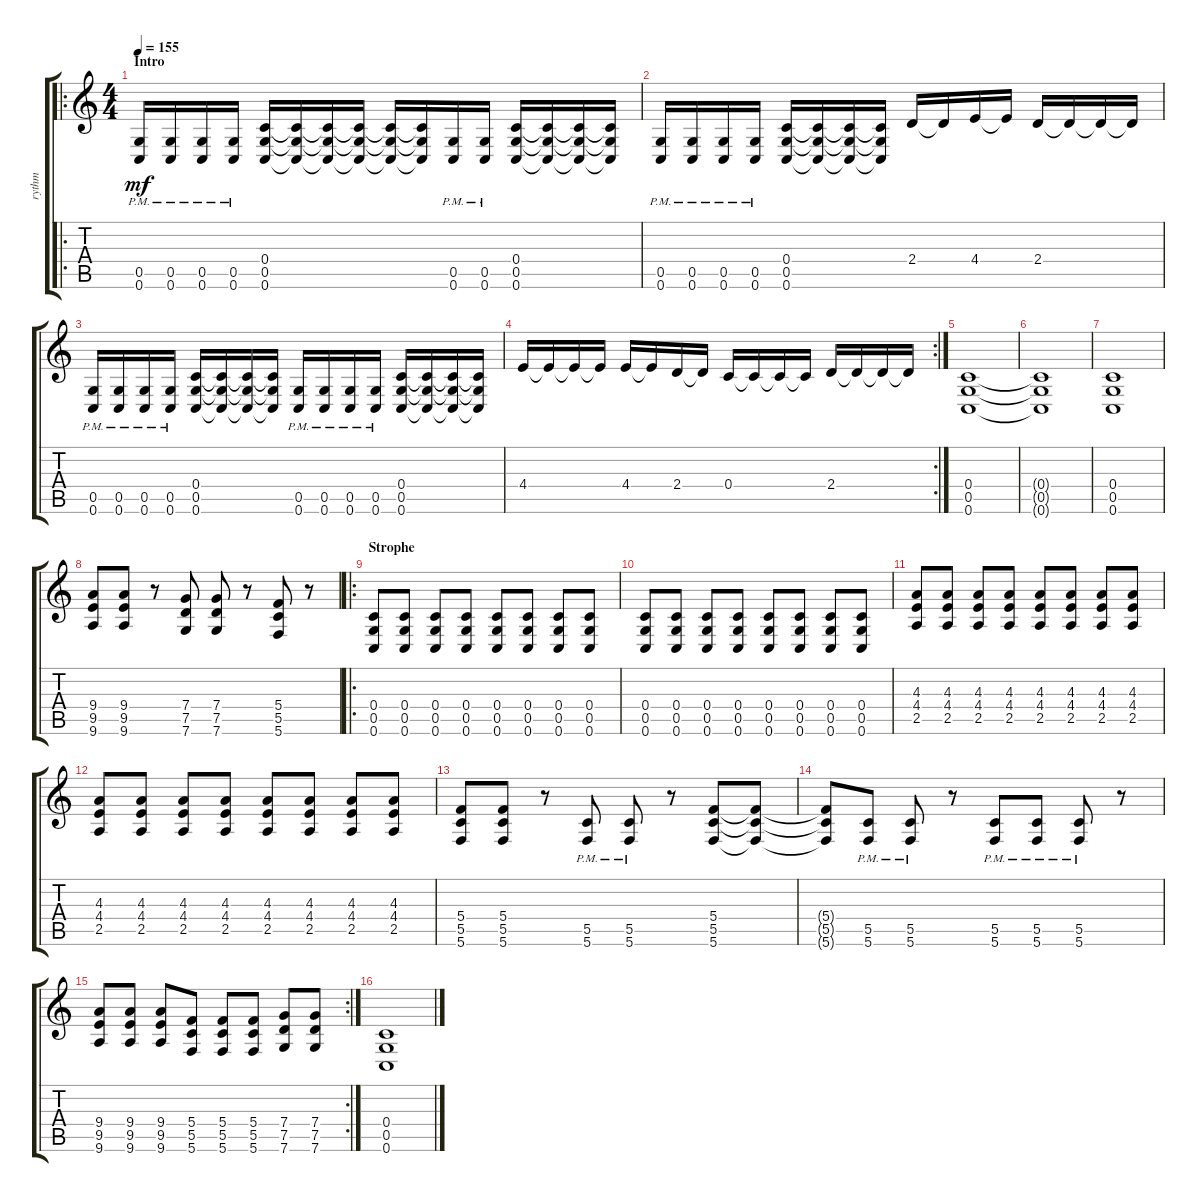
\track ("rythm" "rythm") {instrument distortionguitar}
\staff {score tabs}
\tuning (D4 A3 F3 C3 G2 C2) {hide}
\ro
\ts (4 4)
\section ("" "Intro")
\tempo 155
\clef g2
\ks c
(0.5{pm} 0.6{pm}).16{dy mf instrument distortionguitar} (0.5{pm} 0.6{pm}).16 (0.5{pm} 0.6{pm}).16 (0.5{pm} 0.6{pm}).16 (0.4 0.5 0.6).16 (0.4{t} 0.5{t} 0.6{t}).16 (0.4{t} 0.5{t} 0.6{t}).16 (0.4{t} 0.5{t} 0.6{t}).16 (0.4{t} 0.5{t} 0.6{t}).16 (0.4{t} 0.5{t} 0.6{t}).16 (0.5{pm} 0.6{pm}).16 (0.5{pm} 0.6{pm}).16 (0.4 0.5 0.6).16 (0.4{t} 0.5{t} 0.6{t}).16 (0.4{t} 0.5{t} 0.6{t}).16 (0.4{t} 0.5{t} 0.6{t}).16 |
(0.5{pm} 0.6{pm}).16 (0.5{pm} 0.6{pm}).16 (0.5{pm} 0.6{pm}).16 (0.5{pm} 0.6{pm}).16 (0.4 0.5 0.6).16 (0.4{t} 0.5{t} 0.6{t}).16 (0.4{t} 0.5{t} 0.6{t}).16 (0.4{t} 0.5{t} 0.6{t}).16 2.4.16 2.4{t}.16 4.4.16 4.4{t}.16 2.4.16 2.4{t}.16 2.4{t}.16 2.4{t}.16 |
(0.5{pm} 0.6{pm}).16 (0.5{pm} 0.6{pm}).16 (0.5{pm} 0.6{pm}).16 (0.5{pm} 0.6{pm}).16 (0.4 0.5 0.6).16 (0.4{t} 0.5{t} 0.6{t}).16 (0.4{t} 0.5{t} 0.6{t}).16 (0.4{t} 0.5{t} 0.6{t}).16 (0.5{pm} 0.6{pm}).16 (0.5{pm} 0.6{pm}).16 (0.5{pm} 0.6{pm}).16 (0.5{pm} 0.6{pm}).16 (0.4 0.5 0.6).16 (0.4{t} 0.5{t} 0.6{t}).16 (0.4{t} 0.5{t} 0.6{t}).16 (0.4{t} 0.5{t} 0.6{t}).16 |
\rc 2
4.4.16 4.4{t}.16 4.4{t}.16 4.4{t}.16 4.4.16 4.4{t}.16 2.4.16 2.4{t}.16 0.4.16 0.4{t}.16 0.4{t}.16 0.4{t}.16 2.4.16 2.4{t}.16 2.4{t}.16 2.4{t}.16 |
(0.4 0.5 0.6).1 |
(0.4{t} 0.5{t} 0.6{t}).1 |
(0.4 0.5 0.6).1 |
(9.4 9.5 9.6).8 (9.4 9.5 9.6).8 r.8 (7.4 7.5 7.6).8 (7.4 7.5 7.6).8 r.8 (5.4 5.5 5.6).8 r.8 |
\ro
\section ("" "Strophe")
(0.4 0.5 0.6).8 (0.4 0.5 0.6).8 (0.4 0.5 0.6).8 (0.4 0.5 0.6).8 (0.4 0.5 0.6).8 (0.4 0.5 0.6).8 (0.4 0.5 0.6).8 (0.4 0.5 0.6).8 |
(0.4 0.5 0.6).8 (0.4 0.5 0.6).8 (0.4 0.5 0.6).8 (0.4 0.5 0.6).8 (0.4 0.5 0.6).8 (0.4 0.5 0.6).8 (0.4 0.5 0.6).8 (0.4 0.5 0.6).8 |
(4.3 4.4 2.5).8 (4.3 4.4 2.5).8 (4.3 4.4 2.5).8 (4.3 4.4 2.5).8 (4.3 4.4 2.5).8 (4.3 4.4 2.5).8 (4.3 4.4 2.5).8 (4.3 4.4 2.5).8 |
(4.3 4.4 2.5).8 (4.3 4.4 2.5).8 (4.3 4.4 2.5).8 (4.3 4.4 2.5).8 (4.3 4.4 2.5).8 (4.3 4.4 2.5).8 (4.3 4.4 2.5).8 (4.3 4.4 2.5).8 |
(5.4 5.5 5.6).8 (5.4 5.5 5.6).8 r.8 (5.5{pm} 5.6{pm}).8 (5.5{pm} 5.6{pm}).8 r.8 (5.4 5.5 5.6).8 (5.4{t} 5.5{t} 5.6{t}).8 |
(5.4{t} 5.5{t} 5.6{t}).8 (5.5{pm} 5.6{pm}).8 (5.5{pm} 5.6{pm}).8 r.8 (5.5{pm} 5.6{pm}).8 (5.5{pm} 5.6{pm}).8 (5.5{pm} 5.6{pm}).8 r.8 |
\rc 2
(9.4 9.5 9.6).8 (9.4 9.5 9.6).8 (9.4 9.5 9.6).8 (5.4 5.5 5.6).8 (5.4 5.5 5.6).8 (5.4 5.5 5.6).8 (7.4 7.5 7.6).8 (7.4 7.5 7.6).8 |
(0.4 0.5 0.6).1
